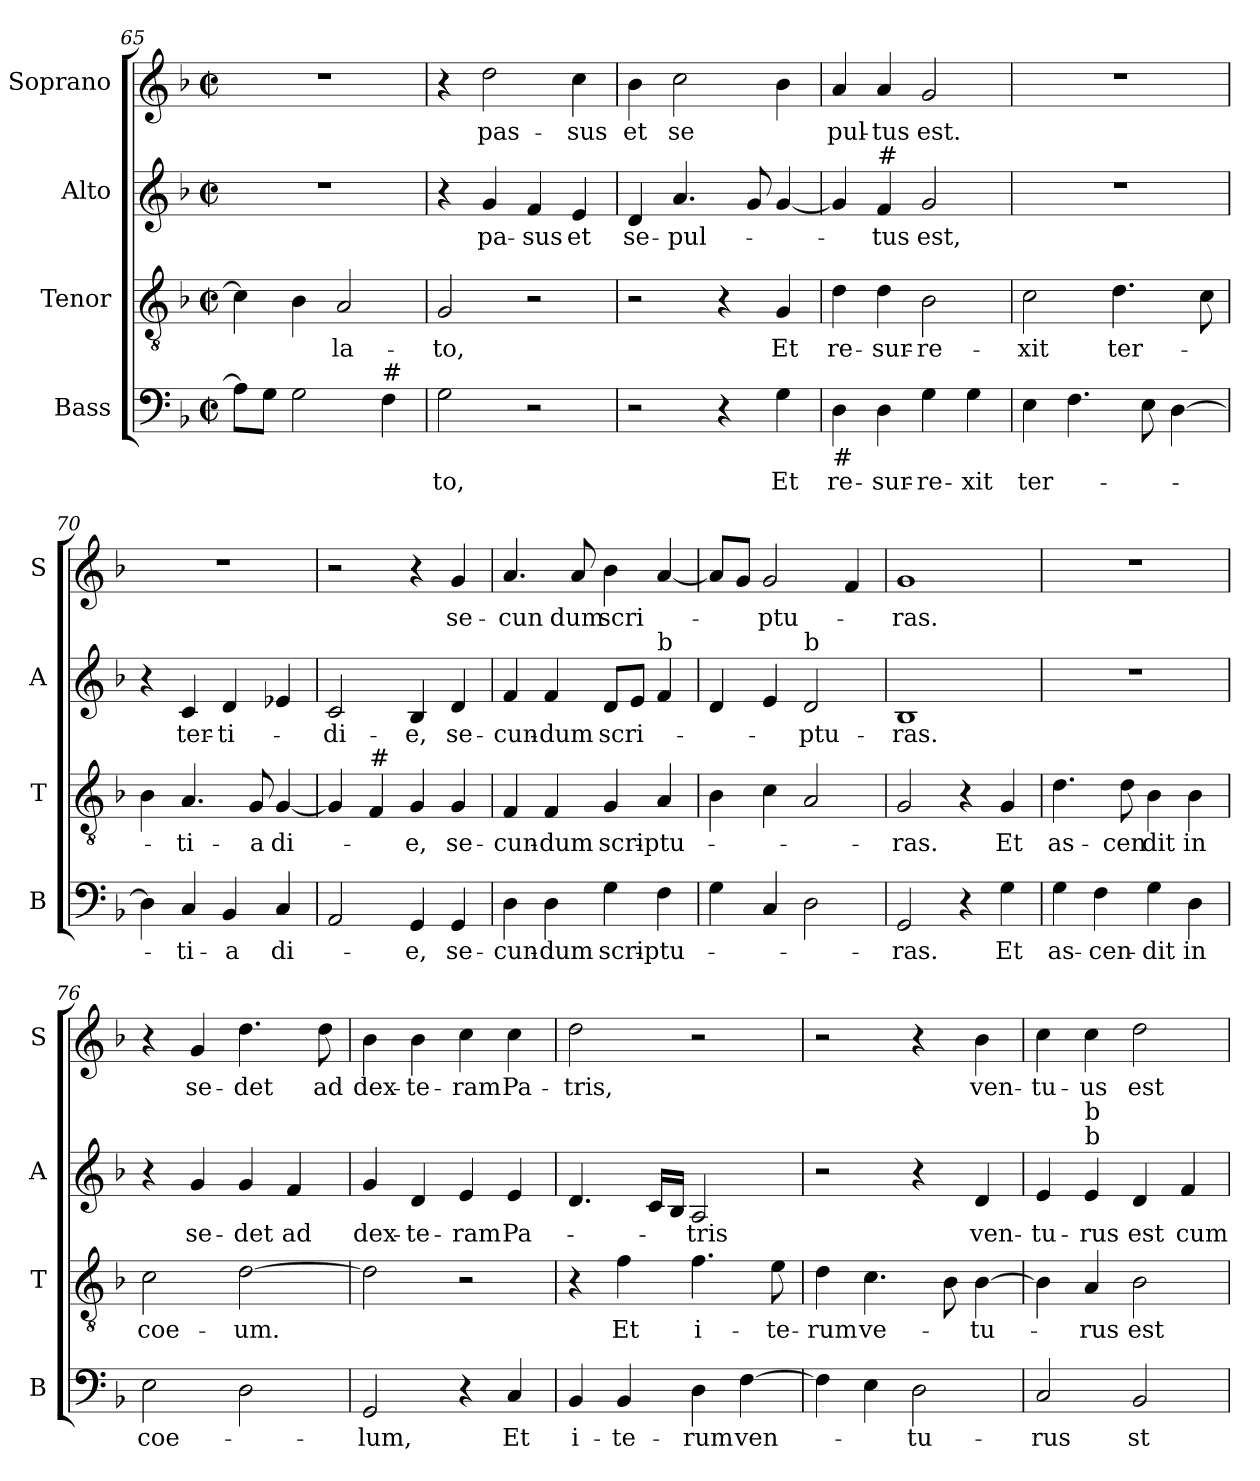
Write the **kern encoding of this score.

**kern	**text	**kern	**text	**kern	**text	**kern	**text
*part4	*part4	*part3	*part3	*part2	*part2	*part1	*part1
*staff4	*staff4	*staff3	*staff3	*staff2	*staff2	*staff1	*staff1
*I"Bass	*	*I"Tenor	*	*I"Alto	*	*I"Soprano	*
*I'B	*	*I'T	*	*I'A	*	*I'S	*
*clefF4	*	*clefGv2	*	*clefG2	*	*clefG2	*
*k[b-]	*	*k[b-]	*	*k[b-]	*	*k[b-]	*
*F:	*	*F:	*	*F:	*	*F:	*
*M2/2	*	*M2/2	*	*M2/2	*	*M2/2	*
*met(c|)	*	*met(c|)	*	*met(c|)	*	*met(c|)	*
=65	=65	=65	=65	=65	=65	=65	=65
8A\L]	.	4c\]	.	1r	.	1r	.
8G\J	.	.	.	.	.	.	.
2G\	.	4B-\	.	.	.	.	.
.	.	2A/	-la-	.	.	.	.
!LO:TX:a:t=#	!	!	!	!	!	!	!
4F\	.	.	.	.	.	.	.
=66	=66	=66	=66	=66	=66	=66	=66
2G\	-to,	2G/	-to,	4r	.	4r	.
.	.	.	.	4g/	pa-	2dd\	pas-
2r	.	2r	.	4f/	-sus	.	.
.	.	.	.	4e/	et	4cc\	-sus
!!LO:PB:g=z
=67	=67	=67	=67	=67	=67	=67	=67
2r	.	2r	.	4d/	se-	4b-\	et
.	.	.	.	4.a/	-pul-	2cc\	se
4r	.	4r	.	.	.	.	.
.	.	.	.	8g/	.	.	.
4G\	Et	4G/	Et	[4g/	.	4b-\	.
=68	=68	=68	=68	=68	=68	=68	=68
!LO:TX:b:t=#	!	!	!	!	!	!	!
4D\	re-	4d\	re-	4g/]	.	4a/	pul-
!	!	!	!	!LO:TX:a:t=#	!	!	!
4D\	-sur-	4d\	-sur-	4f/	-tus	4a/	-tus
4G\	-re-	2B-\	-re-	2g/	est,	2g/	est.
4G\	-xit	.	.	.	.	.	.
=69	=69	=69	=69	=69	=69	=69	=69
4E\	ter-	2c\	-xit	1r	.	1r	.
4.F\	.	.	.	.	.	.	.
.	.	4.d\	ter-	.	.	.	.
8E\	.	.	.	.	.	.	.
[4D\	.	.	.	.	.	.	.
.	.	8c\	.	.	.	.	.
=70	=70	=70	=70	=70	=70	=70	=70
4D\]	.	4B-\	.	4r	.	1r	.
4C/	-ti-	4.A/	-ti-	4c/	ter-	.	.
4BB-/	-a	.	.	4d/	-ti-	.	.
.	.	8G/	-a	.	.	.	.
4C/	di-	[4G/	di-	4e-X/	.	.	.
=71	=71	=71	=71	=71	=71	=71	=71
2AA/	.	4G/]	.	2c/	-di-	2r	.
!	!	!LO:TX:a:t=#	!	!	!	!	!
.	.	4F/	.	.	.	.	.
4GG/	-e,	4G/	-e,	4B-/	-e,	4r	.
4GG/	se-	4G/	se-	4d/	se-	4g/	se-
=72	=72	=72	=72	=72	=72	=72	=72
4D\	-cun-	4F/	-cun-	4f/	-cun-	4.a/	-cun
4D\	-dum	4F/	-dum	4f/	-dum	.	.
.	.	.	.	.	.	8a/	dum
4G\	scri-	4G/	scri-	8d/L	scri-	4b-\	scri-
.	.	.	.	8e/J	.	.	.
!	!	!	!	!LO:TX:a:t=b	!	!	!
4F\	-ptu-	4A/	-ptu-	4f/	.	[4a/	.
!!LO:LB:g=z
=73	=73	=73	=73	=73	=73	=73	=73
4G\	.	4B-\	.	4d/	.	8a/L]	.
.	.	.	.	.	.	8g/J	.
4C/	.	4c\	.	4e/	.	2g/	-ptu-
!	!	!	!	!LO:TX:a:t=b	!	!	!
2D\	.	2A/	.	2d/	-ptu-	.	.
.	.	.	.	.	.	4f/	.
=74	=74	=74	=74	=74	=74	=74	=74
2GG/	-ras.	2G/	-ras.	1B-	-ras.	1g	-ras.
4r	.	4r	.	.	.	.	.
4G\	Et	4G/	Et	.	.	.	.
=75	=75	=75	=75	=75	=75	=75	=75
4G\	as-	4.d\	as-	1r	.	1r	.
4F\	-cen-	.	.	.	.	.	.
.	.	8d\	-cen	.	.	.	.
4G\	-dit	4B-\	dit	.	.	.	.
4D\	in	4B-\	in	.	.	.	.
=76	=76	=76	=76	=76	=76	=76	=76
2E\	coe-	2c\	coe-	4r	.	4r	.
.	.	.	.	4g/	se-	4g/	se-
2D\	.	[2d\	-um.	4g/	-det	4.dd\	-det
.	.	.	.	4f/	ad	.	.
.	.	.	.	.	.	8dd\	ad
=77	=77	=77	=77	=77	=77	=77	=77
2GG/	-lum,	2d\]	.	4g/	dex-	4b-\	dex-
.	.	.	.	4d/	-te-	4b-\	-te-
4r	.	2r	.	4e/	-ram	4cc\	-ram
4C/	Et	.	.	4e/	Pa-	4cc\	Pa-
=78	=78	=78	=78	=78	=78	=78	=78
4BB-/	i-	4r	.	4.d/	.	2dd\	-tris,
4BB-/	-te-	4f\	Et	.	.	.	.
.	.	.	.	16c/LL	.	.	.
.	.	.	.	16B-/JJ	.	.	.
4D\	-rum	4.f\	i-	2A/	-tris	2r	.
[4F\	ven-	.	.	.	.	.	.
.	.	8e\	-te-	.	.	.	.
!!LO:LB:g=z
=79	=79	=79	=79	=79	=79	=79	=79
4F\]	.	4d\	-rum	2r	.	2r	.
4E\	.	4.c\	ve-	.	.	.	.
2D\	-tu-	.	.	4r	.	4r	.
.	.	8B-\	.	.	.	.	.
.	.	[4B-\	-tu-	4d/	ven-	4b-\	ven-
=80	=80	=80	=80	=80	=80	=80	=80
2C/	-rus	4B-\]	.	4e/	-tu-	4cc\	-tu-
!	!	!	!	!LO:TX:a:t=b	!	!	!
!	!	!	!	!LO:TX:a:t=b	!	!	!
.	.	4A/	-rus	4e/	-rus	4cc\	-us
2BB-/	st	2B-\	est	4d/	est	2dd\	est
.	.	.	.	4f/	cum	.	.
=	=	=	=	=	=	=	=
*-	*-	*-	*-	*-	*-	*-	*-
